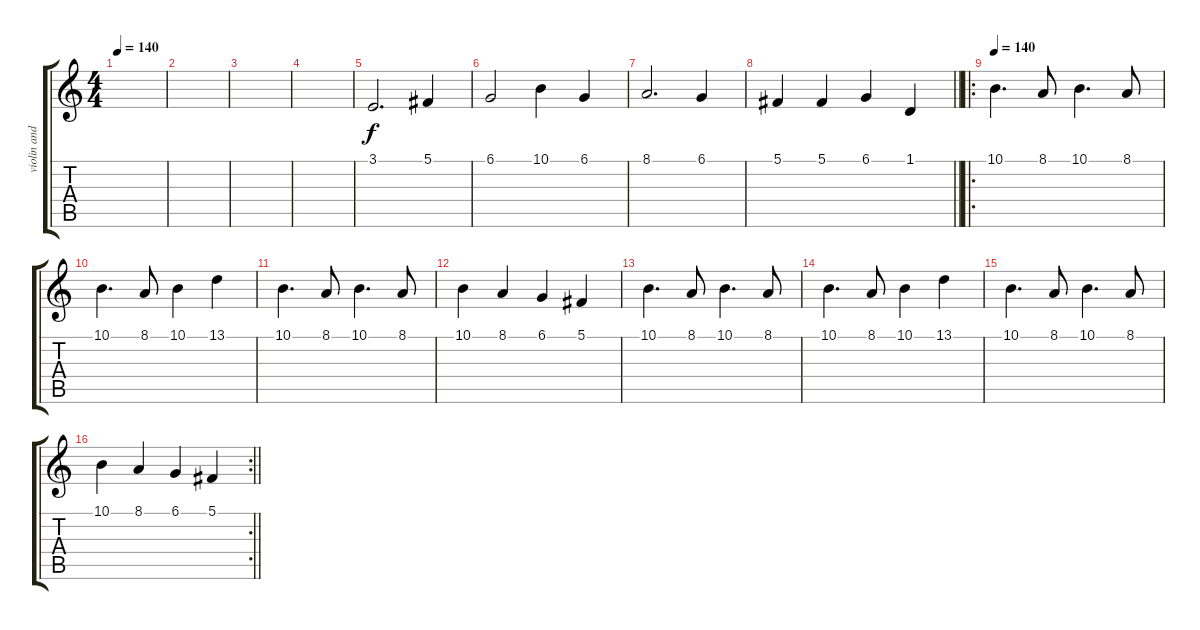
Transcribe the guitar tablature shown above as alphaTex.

\track ("violin and hurdy gurdy" "violin and") {instrument violin}
\staff {score tabs}
\tuning (Db4 Ab3 E3 B2 Gb2 B1) {hide}
\ts (4 4)
\tempo 140
\clef g2
\ks c
|
|
|
|
3.1.2{d} 5.1.4 |
6.1.2 10.1.4 6.1.4 |
8.1.2{d} 6.1.4 |
\barLineRight lightlight
5.1.4 5.1.4 6.1.4 1.1.4 |
\ro
\tempo 140
10.1.4{d} 8.1.8 10.1.4{d} 8.1.8 |
10.1.4{d} 8.1.8 10.1.4 13.1.4 |
10.1.4{d} 8.1.8 10.1.4{d} 8.1.8 |
10.1.4 8.1.4 6.1.4 5.1.4 |
10.1.4{d} 8.1.8 10.1.4{d} 8.1.8 |
10.1.4{d} 8.1.8 10.1.4 13.1.4 |
10.1.4{d} 8.1.8 10.1.4{d} 8.1.8 |
\rc 2
\barLineRight lightlight
10.1.4 8.1.4 6.1.4 5.1.4
